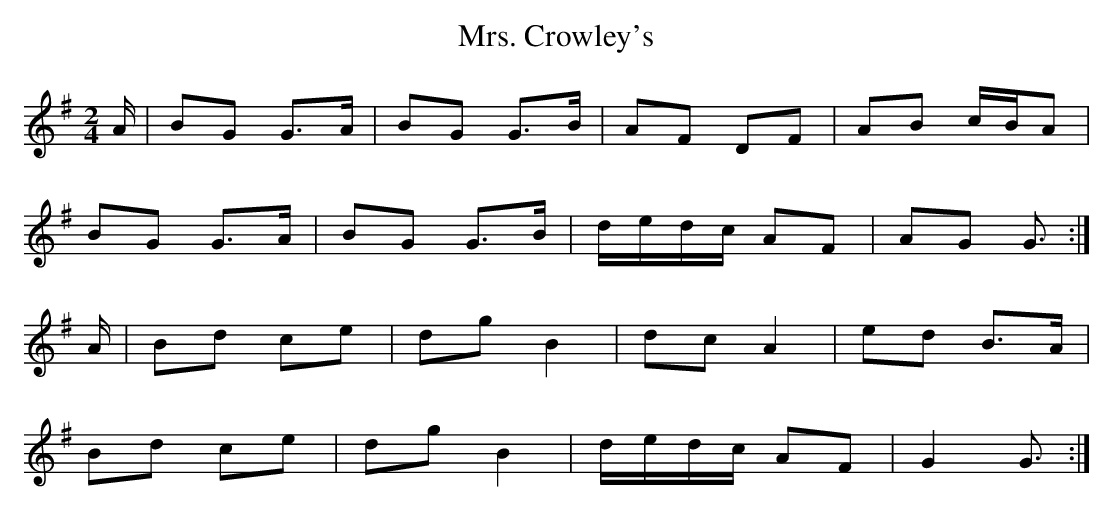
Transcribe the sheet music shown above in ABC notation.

X:1
T:Mrs. Crowley's
M:2/4
L:1/8
K:G Major
A/|BG G>A|BG G>B|AF DF|AB c/B/A|!
BG G>A|BG G>B|d/e/d/c/ AF|AG G3/2:|!
A/|Bd ce|dg B2|dc A2|ed B>A|!
Bd ce|dg B2|d/e/d/c/ AF|G2 G3/2:|!
